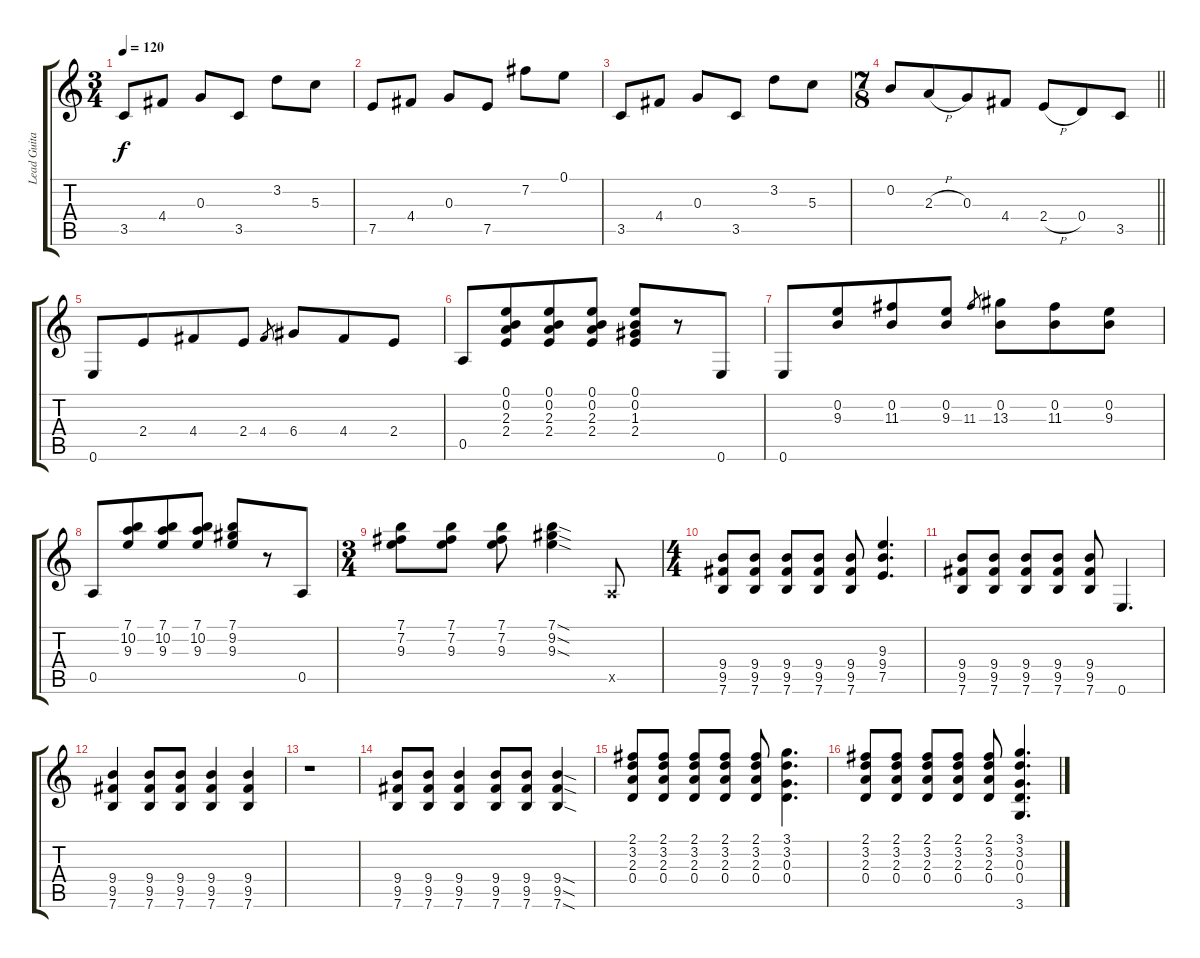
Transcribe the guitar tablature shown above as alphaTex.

\track ("Lead Guitar" "Lead Guita") {instrument overdrivenguitar}
\staff {score tabs}
\tuning (E4 B3 G3 D3 A2 E2) {hide}
\ts (3 4)
\tempo 120
\clef g2
\ks c
3.5.8{dy f} 4.4.8 0.3.8 3.5.8 3.2.8 5.3.8 |
7.5.8 4.4.8 0.3.8 7.5.8 7.2.8 0.1.8 |
3.5.8 4.4.8 0.3.8 3.5.8 3.2.8 5.3.8 |
\ts (7 8)
\barLineRight lightlight
0.2.8 2.3{h}.8 0.3.8 4.4.8 2.4{h}.8 0.4.8 3.5.8 |
0.6.8 2.4.8 4.4.8 2.4.8 4.4.8{gr} 6.4.8 4.4.8 2.4.8 |
0.5.8 (0.1 0.2 2.3 2.4).8 (0.1 0.2 2.3 2.4).8 (0.1 0.2 2.3 2.4).8 (0.1 0.2 1.3 2.4).8 r.8 0.6.8 |
0.6.8 (0.2 9.3).8 (0.2 11.3).8 (0.2 9.3).8 11.3.8{gr} (0.2 13.3).8 (0.2 11.3).8 (0.2 9.3).8 |
0.5.8 (7.1 10.2 9.3).8 (7.1 10.2 9.3).8 (7.1 10.2 9.3).8 (7.1 9.2 9.3).8 r.8 0.5.8 |
\ts (3 4)
(7.1 7.2 9.3).8 (7.1 7.2 9.3).8 (7.1 7.2 9.3).8 (7.1{sod} 9.2{sod} 9.3{sod}).4 0.5{x}.8 |
\ts (4 4)
(9.4 9.5 7.6).8 (9.4 9.5 7.6).8 (9.4 9.5 7.6).8 (9.4 9.5 7.6).8 (9.4 9.5 7.6).8 (9.3 9.4 7.5).4{d} |
(9.4 9.5 7.6).8 (9.4 9.5 7.6).8 (9.4 9.5 7.6).8 (9.4 9.5 7.6).8 (9.4 9.5 7.6).8 0.6.4{d} |
(9.4 9.5 7.6).4 (9.4 9.5 7.6).8 (9.4 9.5 7.6).8 (9.4 9.5 7.6).4 (9.4 9.5 7.6).4 |
r.1 |
(9.4 9.5 7.6).8 (9.4 9.5 7.6).8 (9.4 9.5 7.6).4 (9.4 9.5 7.6).8 (9.4 9.5 7.6).8 (9.4{sod} 9.5{sod} 7.6{sod}).4 |
(2.1 3.2 2.3 0.4).8 (2.1 3.2 2.3 0.4).8 (2.1 3.2 2.3 0.4).8 (2.1 3.2 2.3 0.4).8 (2.1 3.2 2.3 0.4).8 (3.1 3.2 0.3 0.4).4{d} |
(2.1 3.2 2.3 0.4).8 (2.1 3.2 2.3 0.4).8 (2.1 3.2 2.3 0.4).8 (2.1 3.2 2.3 0.4).8 (2.1 3.2 2.3 0.4).8 (3.1 3.2 0.3 0.4 3.6).4{d}
